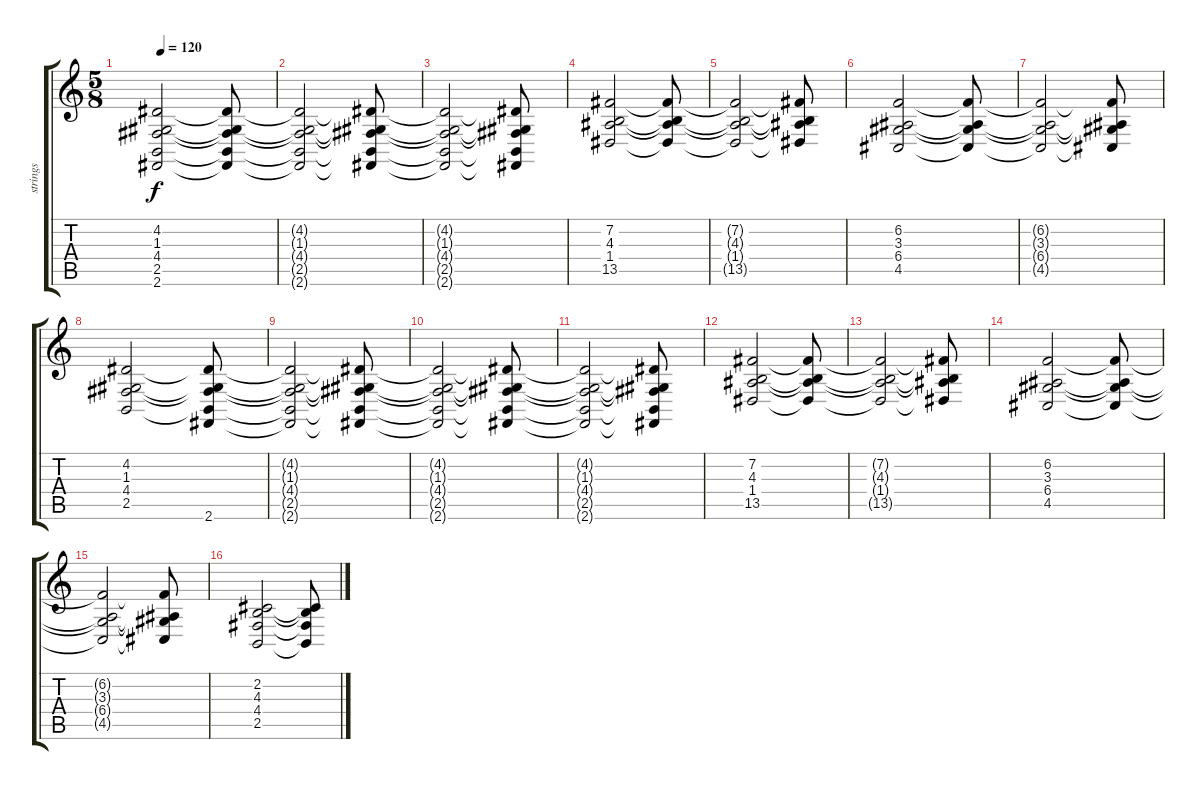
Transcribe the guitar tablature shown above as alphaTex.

\track ("strings" "strings") {instrument stringensemble1}
\staff {score tabs}
\tuning (E4 B3 G3 D3 A2 E2) {hide}
\ts (5 8)
\tempo 120
\clef g2
\ks c
(4.2{t} 1.3{t} 4.4{t} 2.5{t} 2.6{t}).2{dy f} (4.2{t} 1.3{t} 4.4{t} 2.5{t} 2.6{t}).8 |
(4.2{t} 1.3{t} 4.4{t} 2.5{t} 2.6{t}).2 (4.2{t} 1.3{t} 4.4{t} 2.5{t} 2.6{t}).8 |
(4.2{t} 1.3{t} 4.4{t} 2.5{t} 2.6{t}).2 (4.2{t} 1.3{t} 4.4{t} 2.5{t} 2.6{t}).8 |
(7.2 4.3 1.4 13.5).2 (7.2{t} 4.3{t} 1.4{t} 13.5{t}).8 |
(7.2{t} 4.3{t} 1.4{t} 13.5{t}).2 (7.2{t} 4.3{t} 1.4{t} 13.5{t}).8 |
(6.2 3.3 6.4 4.5).2 (6.2{t} 3.3{t} 6.4{t} 4.5{t}).8 |
(6.2{t} 3.3{t} 6.4{t} 4.5{t}).2 (6.2{t} 3.3{t} 6.4{t} 4.5{t}).8 |
(4.2 1.3 4.4 2.5).2 (4.2{t} 1.3{t} 4.4{t} 2.5{t} 2.6).8 |
(4.2{t} 1.3{t} 4.4{t} 2.5{t} 2.6{t}).2 (4.2{t} 1.3{t} 4.4{t} 2.5{t} 2.6{t}).8 |
(4.2{t} 1.3{t} 4.4{t} 2.5{t} 2.6{t}).2 (4.2{t} 1.3{t} 4.4{t} 2.5{t} 2.6{t}).8 |
(4.2{t} 1.3{t} 4.4{t} 2.5{t} 2.6{t}).2 (4.2{t} 1.3{t} 4.4{t} 2.5{t} 2.6{t}).8 |
(7.2 4.3 1.4 13.5).2 (7.2{t} 4.3{t} 1.4{t} 13.5{t}).8 |
(7.2{t} 4.3{t} 1.4{t} 13.5{t}).2 (7.2{t} 4.3{t} 1.4{t} 13.5{t}).8 |
(6.2 3.3 6.4 4.5).2 (6.2{t} 3.3{t} 6.4{t} 4.5{t}).8 |
(6.2{t} 3.3{t} 6.4{t} 4.5{t}).2 (6.2{t} 3.3{t} 6.4{t} 4.5{t}).8 |
(2.2 4.3 4.4 2.5).2 (2.2{t} 4.3{t} 4.4{t} 2.5{t}).8
